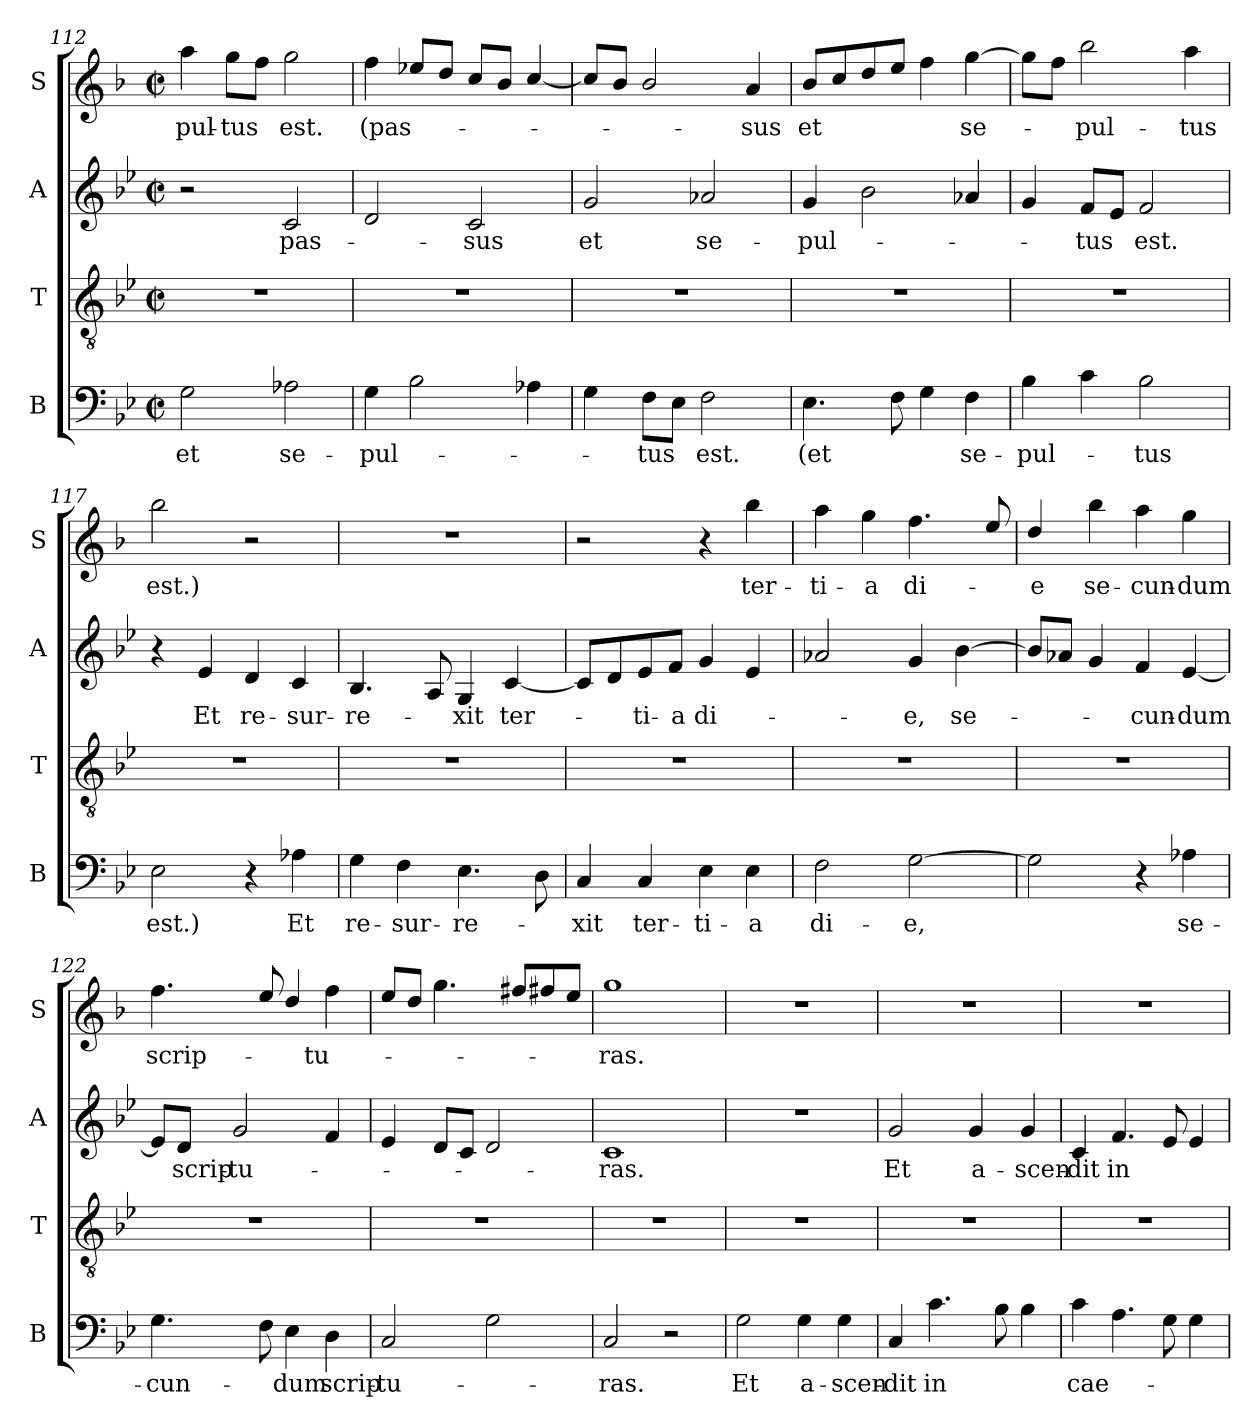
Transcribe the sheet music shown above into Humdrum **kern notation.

**kern	**text	**kern	**kern	**text	**kern	**text
*part4	*part4	*part3	*part2	*part2	*part1	*part1
*staff4	*staff4	*staff3	*staff2	*staff2	*staff1	*staff1
*I"B	*	*I"T	*I"A	*	*I"S	*
*I'B	*	*I'T	*I'A	*	*I'S	*
*clefF4	*	*clefGv2	*clefG2	*	*clefG2	*
*	*	*	*	*	*ITrd4c7	*
*k[b-e-]	*	*k[b-e-]	*k[b-e-]	*	*k[b-e-]	*
*B-:	*	*B-:	*B-:	*	*B-:	*
*M2/2	*	*M2/2	*M2/2	*	*M2/2	*
*met(c|)	*	*met(c|)	*met(c|)	*	*met(c|)	*
=112	=112	=112	=112	=112	=112	=112
!	!LO:LY:b	!	!	!	!	!LO:LY:b
2G\	et	1r	2r	.	4dd\	-pul-
!	!	!	!	!	!	!LO:LY:b
.	.	.	.	.	8cc\L	-tus
.	.	.	.	.	8b-\J	.
!	!LO:LY:b	!	!	!LO:LY:b	!	!LO:LY:b
2A-X\	se-	.	2c/	pas-	2cc\	est.
=113	=113	=113	=113	=113	=113	=113
!	!LO:LY:b	!	!	!	!	!LO:LY:b
4G\	-pul-	1r	2d/	.	4b-\	(pas-
2B-\	.	.	.	.	8a-X/L	.
.	.	.	.	.	8g/J	.
!	!	!	!	!LO:LY:b	!	!
.	.	.	2c/	-sus	8f/L	.
.	.	.	.	.	8e-/J	.
4A-X\	.	.	.	.	[4f/	.
=114	=114	=114	=114	=114	=114	=114
!	!	!	!	!LO:LY:b	!	!
4G\	.	1r	2g/	et	8f/L]	.
.	.	.	.	.	8e-/J	.
!	!LO:LY:b	!	!	!	!	!
8F\L	-tus	.	.	.	2e-/	.
8E-\J	.	.	.	.	.	.
!	!LO:LY:b	!	!	!LO:LY:b	!	!
2F\	est.	.	2a-X/	se-	.	.
!	!	!	!	!	!	!LO:LY:b
.	.	.	.	.	4d/	-sus
=115	=115	=115	=115	=115	=115	=115
!	!LO:LY:b	!	!	!LO:LY:b	!	!LO:LY:b
4.E-\	(et	1r	4g/	-pul-	8e-/L	et
.	.	.	.	.	8f/	.
.	.	.	2b-\	.	8g/	.
8F\	.	.	.	.	8a/J	.
4G\	.	.	.	.	4b-\	.
!	!LO:LY:b	!	!	!	!	!LO:LY:b
4F\	se-	.	4a-X/	.	[4cc\	se-
!!LO:LB:g=z
=116	=116	=116	=116	=116	=116	=116
!	!LO:LY:b	!	!	!	!	!
4B-\	-pul-	1r	4g/	.	8cc\L]	.
.	.	.	.	.	8b-\J	.
!	!	!	!	!LO:LY:b	!	!LO:LY:b
4c\	.	.	8f/L	-tus	2ee-\	-pul-
.	.	.	8e-/J	.	.	.
!	!LO:LY:b	!	!	!LO:LY:b	!	!
2B-\	-tus	.	2f/	est.	.	.
!	!	!	!	!	!	!LO:LY:b
.	.	.	.	.	4dd\	-tus
=117	=117	=117	=117	=117	=117	=117
!	!LO:LY:b	!	!	!	!	!LO:LY:b
2E-\	est.)	1r	4r	.	2ee-\	est.)
!	!	!	!	!LO:LY:b	!	!
.	.	.	4e-/	Et	.	.
!	!	!	!	!LO:LY:b	!	!
4r	.	.	4d/	re-	2r	.
!	!LO:LY:b	!	!	!LO:LY:b	!	!
4A-X\	Et	.	4c/	-sur-	.	.
=118	=118	=118	=118	=118	=118	=118
!	!LO:LY:b	!	!	!LO:LY:b	!	!
4G\	re-	1r	4.B-/	-re-	1r	.
!	!LO:LY:b	!	!	!	!	!
4F\	-sur-	.	.	.	.	.
.	.	.	8A/	.	.	.
!	!LO:LY:b	!	!	!LO:LY:b	!	!
4.E-\	-re-	.	4G/	-xit	.	.
!	!	!	!	!LO:LY:b	!	!
.	.	.	[4c/	ter-	.	.
8D\	.	.	.	.	.	.
=119	=119	=119	=119	=119	=119	=119
!	!LO:LY:b	!	!	!	!	!
4C/	-xit	1r	8c/L]	.	2r	.
.	.	.	8d/	.	.	.
!	!LO:LY:b	!	!	!LO:LY:b	!	!
4C/	ter-	.	8e-/	-ti-	.	.
!	!	!	!	!LO:LY:b	!	!
.	.	.	8f/J	-a	.	.
!	!LO:LY:b	!	!	!LO:LY:b	!	!
4E-\	-ti-	.	4g/	di-	4r	.
!	!LO:LY:b	!	!	!	!	!LO:LY:b
4E-\	-a	.	4e-/	.	4ee-\	ter-
=120	=120	=120	=120	=120	=120	=120
!	!LO:LY:b	!	!	!	!	!LO:LY:b
2F\	di-	1r	2a-X/	.	4dd\	-ti-
!	!	!	!	!	!	!LO:LY:b
.	.	.	.	.	4cc\	-a
!	!LO:LY:b	!	!	!LO:LY:b	!	!LO:LY:b
[2G\	-e,	.	4g/	-e,	4.b-\	di-
!	!	!	!	!LO:LY:b	!	!
.	.	.	[4b-\	se-	.	.
.	.	.	.	.	8a/	.
!!LO:LB:g=z
=121	=121	=121	=121	=121	=121	=121
!	!	!	!	!	!	!LO:LY:b
2G\]	.	1r	8b-/L]	.	4g/	-e
.	.	.	8a-X/J	.	.	.
!	!	!	!	!	!	!LO:LY:b
.	.	.	4g/	.	4ee-\	se-
!	!	!	!	!LO:LY:b	!	!LO:LY:b
4r	.	.	4f/	-cun-	4dd\	-cun-
!	!LO:LY:b	!	!	!LO:LY:b	!	!LO:LY:b
4A-X\	se-	.	[4e-/	-dum	4cc\	-dum
=122	=122	=122	=122	=122	=122	=122
!	!LO:LY:b	!	!	!	!	!LO:LY:b
4.G\	-cun-	1r	8e-/L]	.	4.b-\	scrip-
!	!	!	!	!LO:LY:b	!	!
.	.	.	8d/J	scrip-	.	.
!	!	!	!	!LO:LY:b	!	!
.	.	.	2g/	-tu-	.	.
8F\	.	.	.	.	8a/	.
!	!LO:LY:b	!	!	!	!	!
4E-\	-dum	.	.	.	4g/	.
!	!LO:LY:b	!	!	!	!	!LO:LY:b
4D\	scrip-	.	4f/	.	4b-\	-tu-
=123	=123	=123	=123	=123	=123	=123
!	!LO:LY:b	!	!	!	!	!
2C/	-tu-	1r	4e-/	.	8a/L	.
.	.	.	.	.	8g/J	.
.	.	.	8d/L	.	4.cc\	.
.	.	.	8c/J	.	.	.
2G\	.	.	2d/	.	.	.
.	.	.	.	.	8bn/L	.
.	.	.	.	.	8bn/	.
.	.	.	.	.	8a/J	.
=124	=124	=124	=124	=124	=124	=124
!	!LO:LY:b	!	!	!LO:LY:b	!	!LO:LY:b
2C/	-ras.	1r	1c	-ras.	1cc	-ras.
2r	.	.	.	.	.	.
=125	=125	=125	=125	=125	=125	=125
!	!LO:LY:b	!	!	!	!	!
2G\	Et	1r	1r	.	1r	.
!	!LO:LY:b	!	!	!	!	!
4G\	a-	.	.	.	.	.
!	!LO:LY:b	!	!	!	!	!
4G\	-scen-	.	.	.	.	.
!!LO:LB:g=z
=126	=126	=126	=126	=126	=126	=126
!	!LO:LY:b	!	!	!LO:LY:b	!	!
4C/	-dit	1r	2g/	Et	1r	.
!	!LO:LY:b	!	!	!	!	!
4.c\	in	.	.	.	.	.
!	!	!	!	!LO:LY:b	!	!
.	.	.	4g/	a-	.	.
8B-\	.	.	.	.	.	.
!	!	!	!	!LO:LY:b	!	!
4B-\	.	.	4g/	-scen-	.	.
=127	=127	=127	=127	=127	=127	=127
!	!LO:LY:b	!	!	!LO:LY:b	!	!
4c\	cae-	1r	4c/	-dit	1r	.
!	!	!	!	!LO:LY:b	!	!
4.A\	.	.	4.f/	in	.	.
8G\	.	.	8e-/	.	.	.
4G\	.	.	4e-/	.	.	.
=	=	=	=	=	=	=
*-	*-	*-	*-	*-	*-	*-
